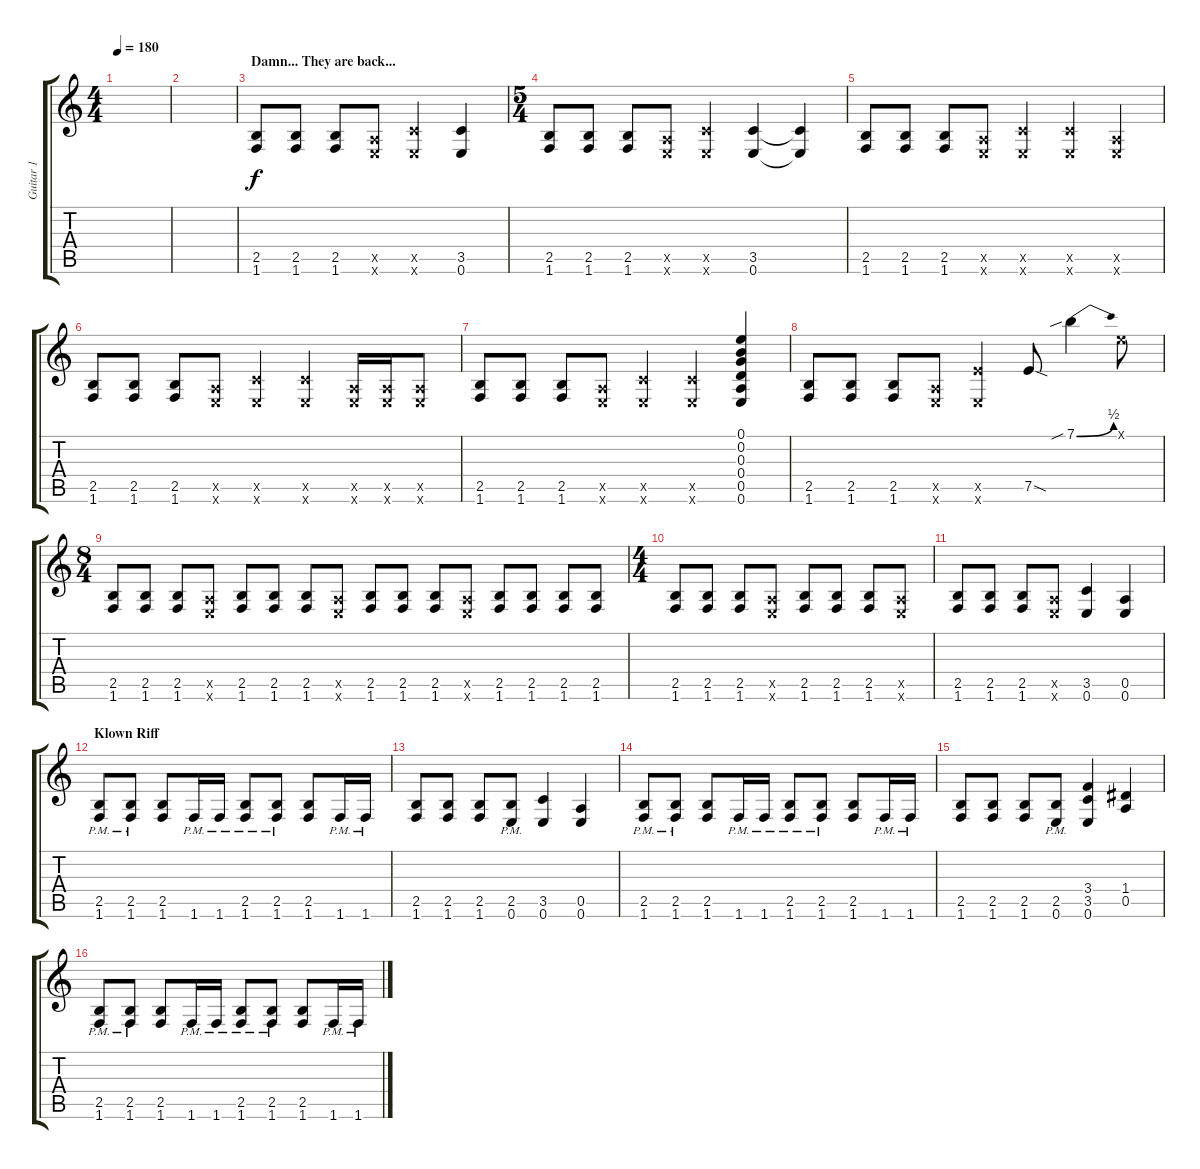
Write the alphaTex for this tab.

\track ("Guitar 1" "Guitar 1") {instrument overdrivenguitar}
\staff {score tabs}
\tuning (E4 B3 G3 D3 A2 E2) {hide}
\ts (4 4)
\tempo 180
\clef g2
\ks c
|
|
\section ("" "Damn... They are back...")
(2.5 1.6).8 (2.5 1.6).8 (2.5 1.6).8 (0.5{x} 0.6{x}).8 (3.5{x} 0.6{x}).4 (3.5 0.6).4 |
\ts (5 4)
(2.5 1.6).8 (2.5 1.6).8 (2.5 1.6).8 (0.5{x} 0.6{x}).8 (3.5{x} 0.6{x}).4 (3.5 0.6).4 (3.5{t} 0.6{t}).4 |
(2.5 1.6).8 (2.5 1.6).8 (2.5 1.6).8 (0.5{x} 0.6{x}).8 (3.5{x} 0.6{x}).4 (3.5{x} 0.6{x}).4 (0.5{x} 0.6{x}).4 |
(2.5 1.6).8 (2.5 1.6).8 (2.5 1.6).8 (0.5{x} 0.6{x}).8 (3.5{x} 0.6{x}).4 (3.5{x} 0.6{x}).4 (0.5{x} 0.6{x}).16 (0.5{x} 0.6{x}).16 (0.5{x} 0.6{x}).8 |
(2.5 1.6).8 (2.5 1.6).8 (2.5 1.6).8 (0.5{x} 0.6{x}).8 (3.5{x} 0.6{x}).4 (3.5{x} 0.6{x}).4 (0.1 0.2 0.3 0.4 0.5 0.6).4 |
(2.5 1.6).8 (2.5 1.6).8 (2.5 1.6).8 (0.5{x} 0.6{x}).8 (7.5{x} 0.6{x}).4 7.5{sod}.8 7.1{be (bend 0 0 60 2) sib}.4 0.1{x}.8 |
\ts (8 4)
(2.5 1.6).8 (2.5 1.6).8 (2.5 1.6).8 (0.5{x} 0.6{x}).8 (2.5 1.6).8 (2.5 1.6).8 (2.5 1.6).8 (0.5{x} 0.6{x}).8 (2.5 1.6).8 (2.5 1.6).8 (2.5 1.6).8 (0.5{x} 0.6{x}).8 (2.5 1.6).8 (2.5 1.6).8 (2.5 1.6).8 (2.5 1.6).8 |
\ts (4 4)
(2.5 1.6).8 (2.5 1.6).8 (2.5 1.6).8 (0.5{x} 0.6{x}).8 (2.5 1.6).8 (2.5 1.6).8 (2.5 1.6).8 (0.5{x} 0.6{x}).8 |
(2.5 1.6).8 (2.5 1.6).8 (2.5 1.6).8 (0.5{x} 0.6{x}).8 (3.5 0.6).4 (0.5 0.6).4 |
\section ("" "Klown Riff")
(2.5{pm} 1.6{pm}).8 (2.5{pm} 1.6{pm}).8 (2.5 1.6).8 1.6{pm}.16 1.6{pm}.16 (2.5{pm} 1.6{pm}).8 (2.5{pm} 1.6{pm}).8 (2.5 1.6).8 1.6{pm}.16 1.6{pm}.16 |
(2.5 1.6).8 (2.5 1.6).8 (2.5 1.6).8 (2.5{pm} 0.6{pm}).8 (3.5 0.6).4 (0.5 0.6).4 |
(2.5{pm} 1.6{pm}).8 (2.5{pm} 1.6{pm}).8 (2.5 1.6).8 1.6{pm}.16 1.6{pm}.16 (2.5{pm} 1.6{pm}).8 (2.5{pm} 1.6{pm}).8 (2.5 1.6).8 1.6{pm}.16 1.6{pm}.16 |
(2.5 1.6).8 (2.5 1.6).8 (2.5 1.6).8 (2.5{pm} 0.6{pm}).8 (3.4 3.5 0.6).4 (1.4 0.5).4 |
(2.5{pm} 1.6{pm}).8 (2.5{pm} 1.6{pm}).8 (2.5 1.6).8 1.6{pm}.16 1.6{pm}.16 (2.5{pm} 1.6{pm}).8 (2.5{pm} 1.6{pm}).8 (2.5 1.6).8 1.6{pm}.16 1.6{pm}.16
